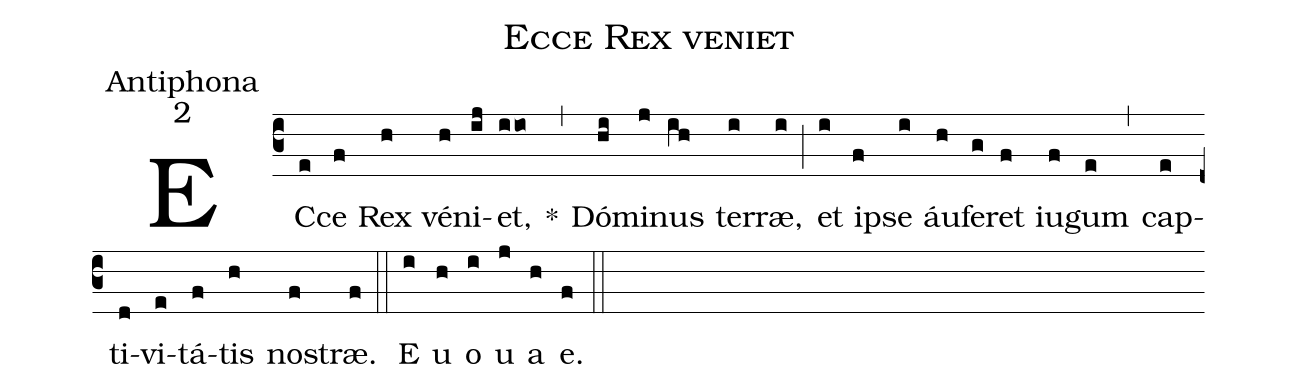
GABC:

name:Ecce Rex veniet;
office-part:Antiphona;
mode:2;
%%
(c3) EC(e)ce(f) Rex(h) vé(h)ni(ij)et,(i!/io) *(,) Dó(hi)mi(j)nus(ih) ter(i)ræ,(i) (;) et(i) ip(f)se(i) áu(h)fe(g)ret(f) iu(f)gum(e) (,) cap(e)ti(d)vi(e)tá(f)tis(h) no(f)stræ.(f) (::) E(i) u(h) o(i) u(j) a(h) e.(f) (::)
